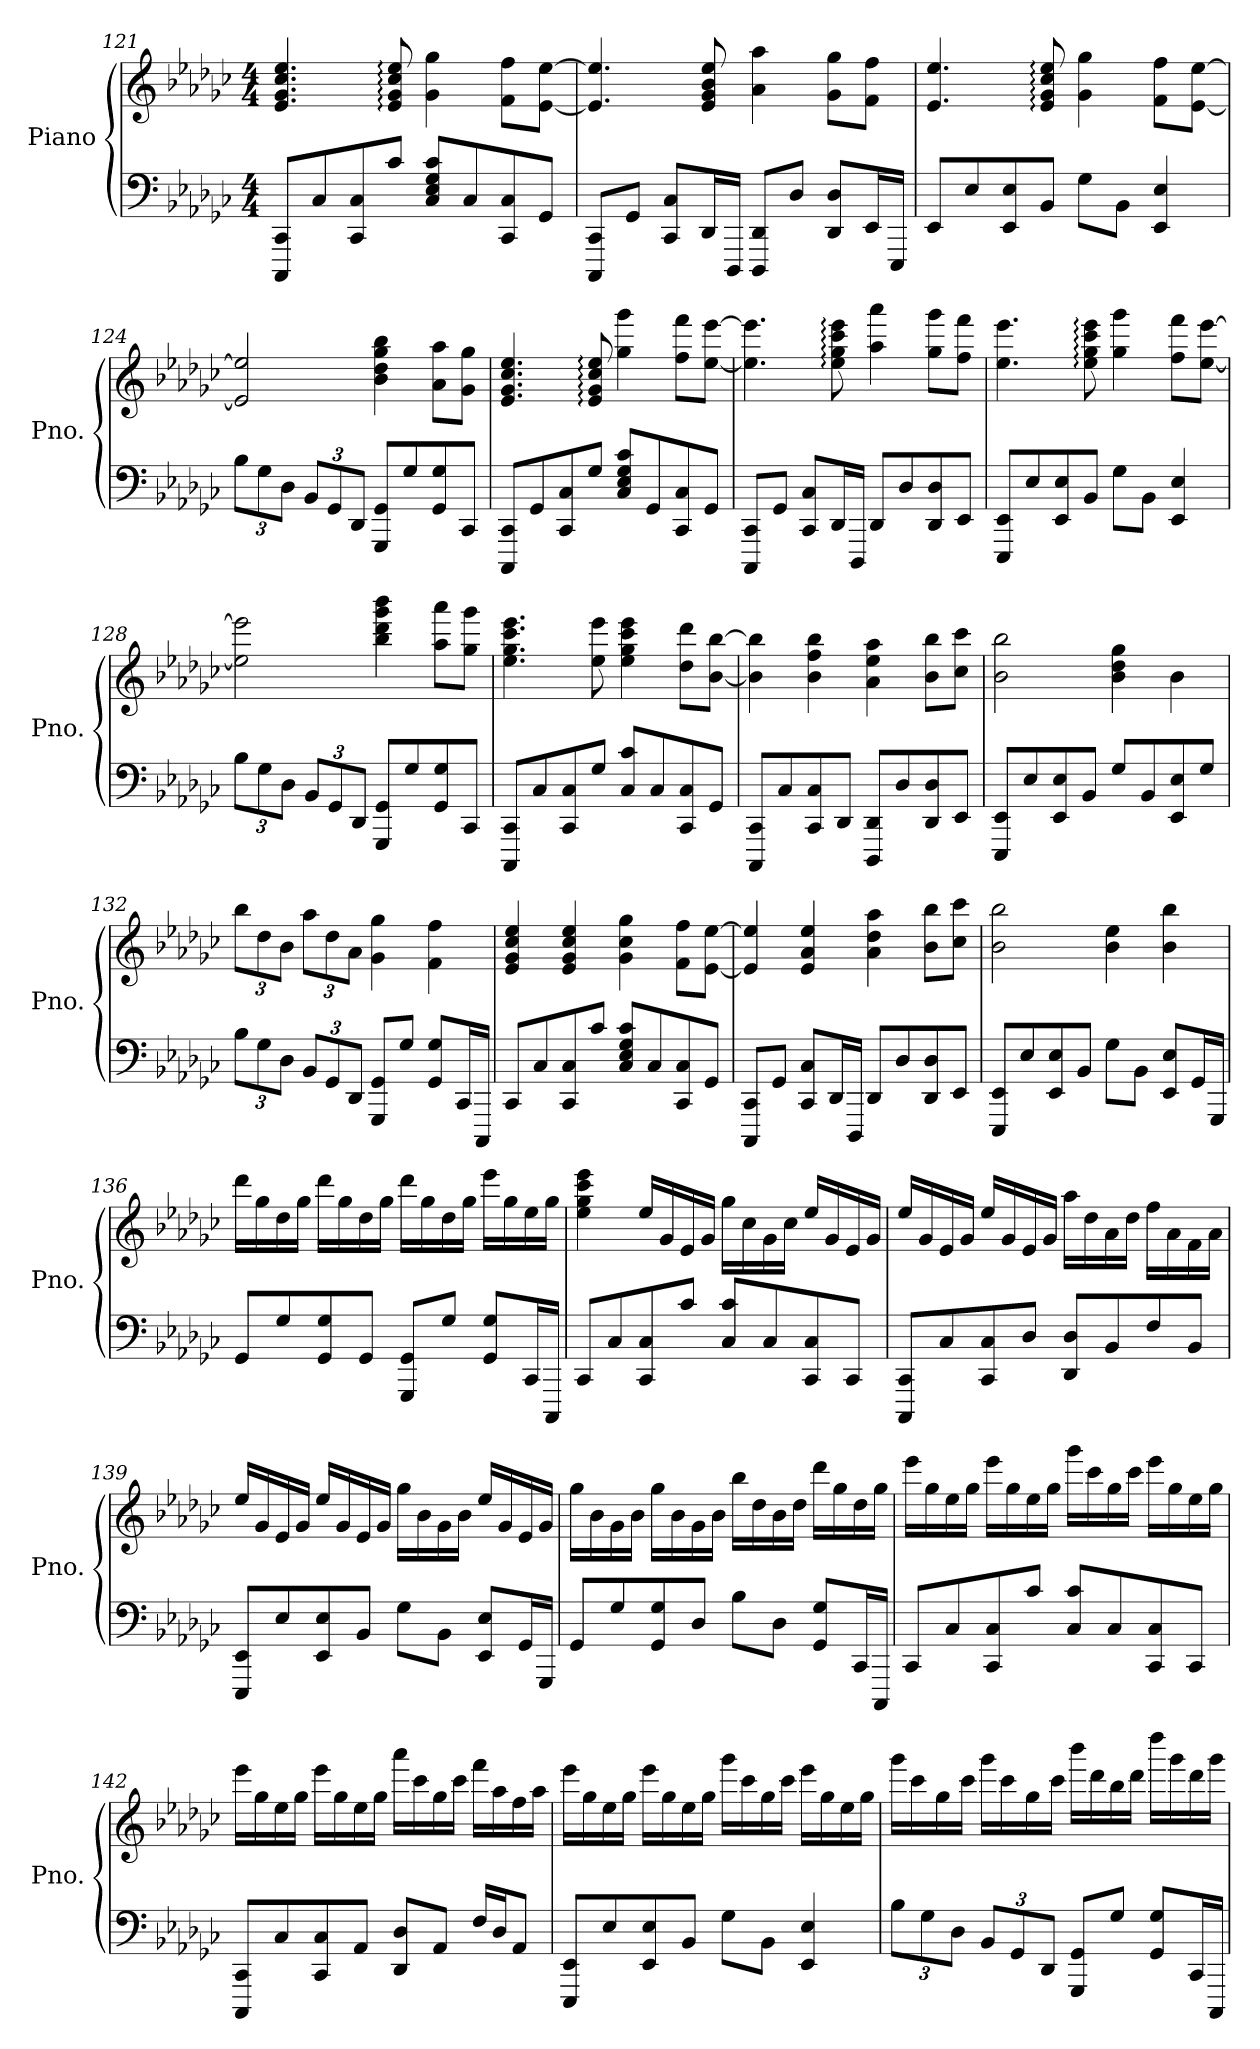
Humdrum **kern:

**kern	**kern
*part1	*part1
*staff2	*staff1
*I"Piano	*
*I'Pno.	*
!!LO:LB:g=z
*clefF4	*clefG2
*k[b-e-a-d-g-c-]	*k[b-e-a-d-g-c-]
*M4/4	*M4/4
=121	=121
8CCC-/ 8CC-/L	4.e-/ 4.g-/ 4.cc-/ 4.ee-/
8C-/	.
8CC-/ 8C-/	.
8c-/J	8e-/: 8g-/: 8cc-/: 8ee-/:
8C-/ 8E-/ 8G-/ 8c-/L	4g-\ 4gg-\
8C-/	.
8CC-/ 8C-/	8f\ 8ff\L
8GG-/J	[8e-\ [8ee-\J
=122	=122
8CCC-/ 8CC-/L	4.e-/] 4.ee-/]
8GG-/J	.
8CC-/ 8C-/L	.
16DD-/L	8e-/ 8g-/ 8b-/ 8ee-/
16DDD-/JJ	.
8DDD-/ 8DD-/L	4a-\ 4aa-\
8D-/J	.
8DD-/ 8D-/L	8g-\ 8gg-\L
16EE-/L	8f\ 8ff\J
16EEE-/JJ	.
=123	=123
8EE-/L	4.e-/ 4.ee-/
8E-/	.
8EE-/ 8E-/	.
8BB-/J	8e-/: 8g-/: 8cc-/: 8ee-/:
8G-\L	4g-\ 4gg-\
8BB-\J	.
4EE-/ 4E-/	8f\ 8ff\L
.	[8e-\ [8ee-\J
=124	=124
*Xbrackettup	*
12B-\L	2e-/] 2ee-/]
12G-\	.
12D-\J	.
12BB-/L	.
12GG-/	.
12DD-/J	.
8GGG-/ 8GG-/L	4b-\ 4dd-\ 4gg-\ 4bb-\
8G-/	.
8GG-/ 8G-/	8a-\ 8aa-\L
8CC-/J	8g-\ 8gg-\J
!!LO:PB:g=z
=125	=125
8CCC-/ 8CC-/L	4.e-/ 4.g-/ 4.cc-/ 4.ee-/
8GG-/	.
8CC-/ 8C-/	.
8G-/J	8e-/: 8g-/: 8cc-/: 8ee-/:
8C-/ 8E-/ 8G-/ 8c-/L	4gg-\ 4ggg-\
8GG-/	.
8CC-/ 8C-/	8ff\ 8fff\L
8GG-/J	[8ee-\ [8eee-\J
=126	=126
8CCC-/ 8CC-/L	4.ee-\] 4.eee-\]
8GG-/J	.
8CC-/ 8C-/L	.
16DD-/L	8ee-\: 8gg-\: 8ccc-\: 8eee-\:
16DDD-/JJ	.
8DD-/L	4aa-\ 4aaa-\
8D-/	.
8DD-/ 8D-/	8gg-\ 8ggg-\L
8EE-/J	8ff\ 8fff\J
=127	=127
8EEE-/ 8EE-/L	4.ee-\ 4.eee-\
8E-/	.
8EE-/ 8E-/	.
8BB-/J	8ee-\: 8gg-\: 8ccc-\: 8eee-\:
8G-\L	4gg-\ 4ggg-\
8BB-\J	.
4EE-/ 4E-/	8ff\ 8fff\L
.	[8ee-\ [8eee-\J
=128	=128
12B-\L	2ee-\] 2eee-\]
12G-\	.
12D-\J	.
12BB-/L	.
12GG-/	.
12DD-/J	.
8GGG-/ 8GG-/L	4bb-\ 4ddd-\ 4ggg-\ 4bbb-\
8G-/	.
8GG-/ 8G-/	8aa-\ 8aaa-\L
8CC-/J	8gg-\ 8ggg-\J
!!LO:LB:g=z
=129	=129
8CCC-/ 8CC-/L	4.ee-\ 4.gg-\ 4.ccc-\ 4.eee-\
8C-/	.
8CC-/ 8C-/	.
8G-/J	8ee-\ 8eee-\
8C-/ 8c-/L	4ee-\ 4gg-\ 4ccc-\ 4eee-\
8C-/	.
8CC-/ 8C-/	8dd-\ 8ddd-\L
8GG-/J	[8b-\ [8bb-\J
=130	=130
8CCC-/ 8CC-/L	4b-\] 4bb-\]
8C-/	.
8CC-/ 8C-/	4b-\ 4ff\ 4bb-\
8DD-/J	.
8DDD-/ 8DD-/L	4a-\ 4ee-\ 4aa-\
8D-/	.
8DD-/ 8D-/	8b-\ 8bb-\L
8EE-/J	8cc-\ 8ccc-\J
=131	=131
8EEE-/ 8EE-/L	2b-\ 2bb-\
8E-/	.
8EE-/ 8E-/	.
8BB-/J	.
8G-/L	4b-\ 4dd-\ 4gg-\
8BB-/	.
8EE-/ 8E-/	4b-\
8G-/J	.
=132	=132
*	*Xbrackettup
12B-\L	12bb-\L
12G-\	12dd-\
12D-\J	12b-\J
12BB-/L	12aa-\L
12GG-/	12dd-\
12DD-/J	12a-\J
8GGG-/ 8GG-/L	4g-\ 4gg-\
8G-/J	.
8GG-/ 8G-/L	4f\ 4ff\
16CC-/L	.
16CCC-/JJ	.
!!LO:LB:g=z
=133	=133
8CC-/L	4e-/ 4g-/ 4cc-/ 4ee-/
8C-/	.
8CC-/ 8C-/	4e-/ 4g-/ 4cc-/ 4ee-/
8c-/J	.
8C-/ 8E-/ 8G-/ 8c-/L	4g-\ 4cc-\ 4gg-\
8C-/	.
8CC-/ 8C-/	8f\ 8ff\L
8GG-/J	[8e-\ [8ee-\J
=134	=134
8CCC-/ 8CC-/L	4e-/] 4ee-/]
8GG-/J	.
8CC-/ 8C-/L	4e-/ 4a-/ 4ee-/
16DD-/L	.
16DDD-/JJ	.
8DD-/L	4a-\ 4dd-\ 4aa-\
8D-/	.
8DD-/ 8D-/	8b-\ 8bb-\L
8EE-/J	8cc-\ 8ccc-\J
=135	=135
8EEE-/ 8EE-/L	2b-\ 2bb-\
8E-/	.
8EE-/ 8E-/	.
8BB-/J	.
8G-\L	4b-\ 4ee-\
8BB-\J	.
8EE-/ 8E-/L	4b-\ 4bb-\
16GG-/L	.
16GGG-/JJ	.
!!LO:LB:g=z
=136	=136
8GG-/L	16ddd-\LL
.	16gg-\
8G-/	16dd-\
.	16gg-\JJ
8GG-/ 8G-/	16ddd-\LL
.	16gg-\
8GG-/J	16dd-\
.	16gg-\JJ
8GGG-/ 8GG-/L	16ddd-\LL
.	16gg-\
8G-/J	16dd-\
.	16gg-\JJ
8GG-/ 8G-/L	16eee-\LL
.	16gg-\
16CC-/L	16ee-\
16CCC-/JJ	16gg-\JJ
=137	=137
8CC-/L	4ee-\ 4gg-\ 4ccc-\ 4eee-\
8C-/	.
8CC-/ 8C-/	16ee-/LL
.	16g-/
8c-/J	16e-/
.	16g-/JJ
8C-/ 8c-/L	16gg-\LL
.	16cc-\
8C-/	16g-\
.	16cc-\JJ
8CC-/ 8C-/	16ee-/LL
.	16g-/
8CC-/J	16e-/
.	16g-/JJ
!!LO:LB:g=z
=138	=138
8CCC-/ 8CC-/L	16ee-/LL
.	16g-/
8C-/	16e-/
.	16g-/JJ
8CC-/ 8C-/	16ee-/LL
.	16g-/
8D-/J	16e-/
.	16g-/JJ
8DD-/ 8D-/L	16aa-\LL
.	16dd-\
8BB-/	16a-\
.	16dd-\JJ
8F/	16ff\LL
.	16a-\
8BB-/J	16f\
.	16a-\JJ
=139	=139
8EEE-/ 8EE-/L	16ee-/LL
.	16g-/
8E-/	16e-/
.	16g-/JJ
8EE-/ 8E-/	16ee-/LL
.	16g-/
8BB-/J	16e-/
.	16g-/JJ
8G-\L	16gg-\LL
.	16b-\
8BB-\J	16g-\
.	16b-\JJ
8EE-/ 8E-/L	16ee-/LL
.	16g-/
16GG-/L	16e-/
16GGG-/JJ	16g-/JJ
!!LO:PB:g=z
=140	=140
8GG-/L	16gg-\LL
.	16b-\
8G-/	16g-\
.	16b-\JJ
8GG-/ 8G-/	16gg-\LL
.	16b-\
8D-/J	16g-\
.	16b-\JJ
8B-\L	16bb-\LL
.	16dd-\
8D-\J	16b-\
.	16dd-\JJ
8GG-/ 8G-/L	16ddd-\LL
.	16gg-\
16CC-/L	16dd-\
16CCC-/JJ	16gg-\JJ
=141	=141
8CC-/L	16eee-\LL
.	16gg-\
8C-/	16ee-\
.	16gg-\JJ
8CC-/ 8C-/	16eee-\LL
.	16gg-\
8c-/J	16ee-\
.	16gg-\JJ
8C-/ 8c-/L	16ggg-\LL
.	16ccc-\
8C-/	16gg-\
.	16ccc-\JJ
8CC-/ 8C-/	16eee-\LL
.	16gg-\
8CC-/J	16ee-\
.	16gg-\JJ
!!LO:LB:g=z
=142	=142
8CCC-/ 8CC-/L	16eee-\LL
.	16gg-\
8C-/	16ee-\
.	16gg-\JJ
8CC-/ 8C-/	16eee-\LL
.	16gg-\
8AA-/J	16ee-\
.	16gg-\JJ
8DD-/ 8D-/L	16aaa-\LL
.	16ccc-\
8AA-/J	16gg-\
.	16ccc-\JJ
16F/LL	16fff\LL
16D-/J	16aa-\
8AA-/J	16ff\
.	16aa-\JJ
=143	=143
8EEE-/ 8EE-/L	16eee-\LL
.	16gg-\
8E-/	16ee-\
.	16gg-\JJ
8EE-/ 8E-/	16eee-\LL
.	16gg-\
8BB-/J	16ee-\
.	16gg-\JJ
8G-\L	16ggg-\LL
.	16ccc-\
8BB-\J	16gg-\
.	16ccc-\JJ
4EE-/ 4E-/	16eee-\LL
.	16gg-\
.	16ee-\
.	16gg-\JJ
!!LO:LB:g=z
=144	=144
12B-\L	16ggg-\LL
.	16ccc-\
12G-\	.
.	16gg-\
12D-\J	.
.	16ccc-\JJ
12BB-/L	16ggg-\LL
.	16ccc-\
12GG-/	.
.	16gg-\
12DD-/J	.
.	16ccc-\JJ
8GGG-/ 8GG-/L	16bbb-\LL
.	16ddd-\
8G-/J	16bb-\
.	16ddd-\JJ
8GG-/ 8G-/L	16dddd-\LL
.	16ggg-\
16CC-/L	16ddd-\
16CCC-/JJ	16ggg-\JJ
=	=
*-	*-
